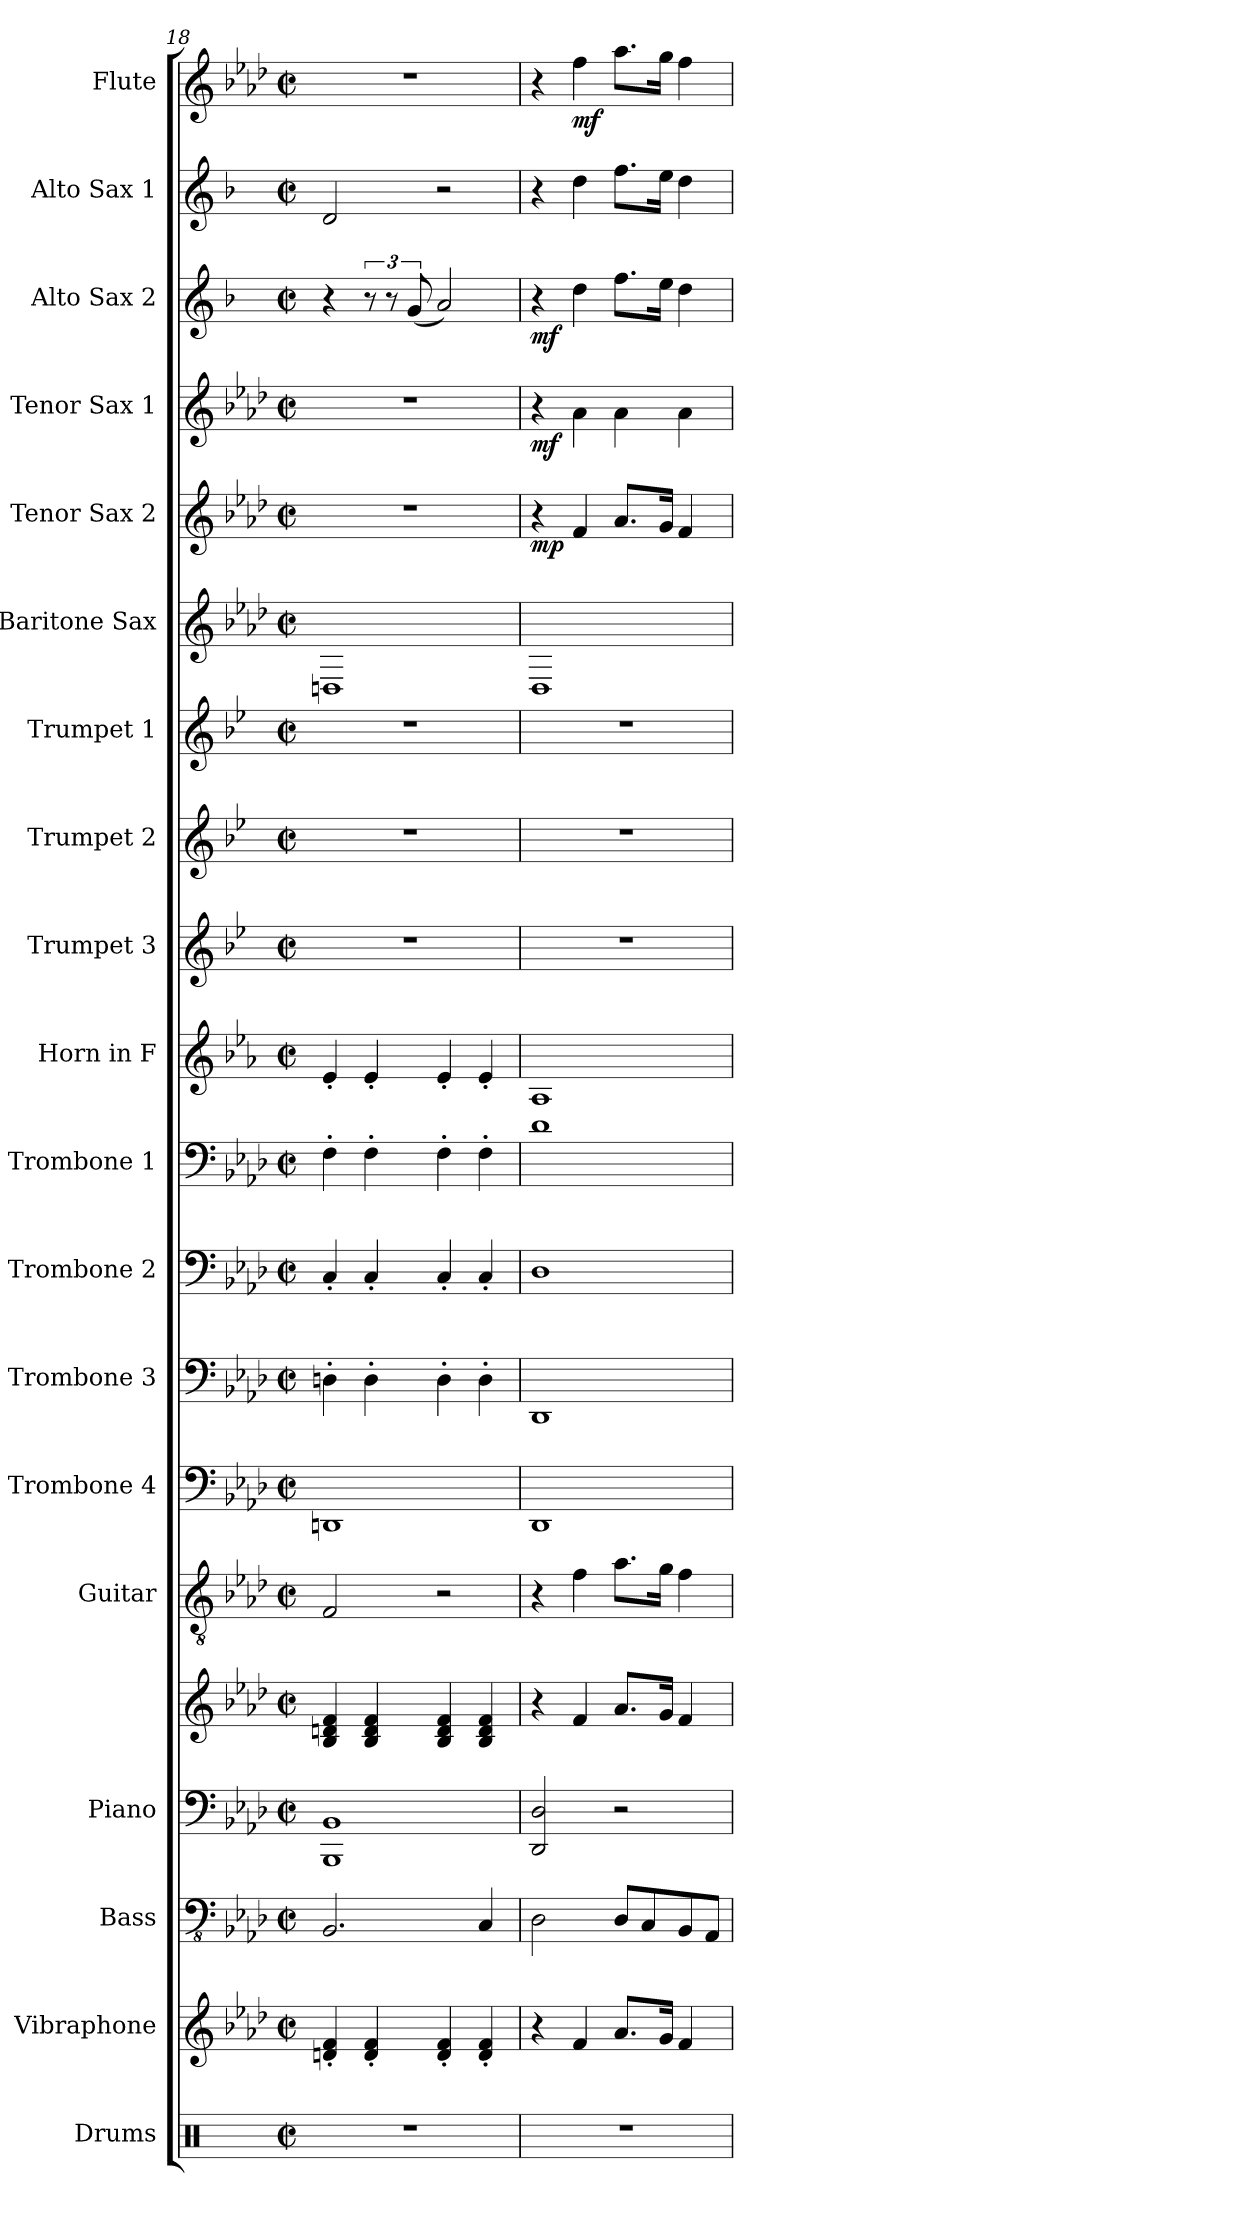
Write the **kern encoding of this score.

**kern	**kern	**kern	**kern	**kern	**kern	**kern	**kern	**kern	**kern	**kern	**kern	**kern	**kern	**kern	**kern	**dynam	**kern	**dynam	**kern	**dynam	**kern	**kern	**dynam
*part19	*part18	*part17	*part16	*part16	*part15	*part14	*part13	*part12	*part11	*part10	*part9	*part8	*part7	*part6	*part5	*part5	*part4	*part4	*part3	*part3	*part2	*part1	*part1
*staff20	*staff19	*staff18	*staff17	*staff16	*staff15	*staff14	*staff13	*staff12	*staff11	*staff10	*staff9	*staff8	*staff7	*staff6	*staff5	*staff5	*staff4	*staff4	*staff3	*staff3	*staff2	*staff1	*staff1
*I"Drums	*I"Vibraphone	*I"Bass	*I"Piano	*	*I"Guitar	*I"Trombone 4	*I"Trombone 3	*I"Trombone 2	*I"Trombone 1	*I"Horn in F	*I"Trumpet 3	*I"Trumpet 2	*I"Trumpet 1	*I"Baritone Sax	*I"Tenor Sax 2	*	*I"Tenor Sax 1	*	*I"Alto Sax 2	*	*I"Alto Sax 1	*I"Flute	*
*I'Drums	*I'Vib.	*I'Bass	*I'Piano	*	*I'Gtr.	*I'Tbn. 4	*I'Tbn. 3	*I'Tbn. 2	*I'Tbn. 1	*	*I'Tpt. 3	*I'Tpt. 2	*I'Tpt. 1	*I'Bari	*I'Tenor 2	*	*I'Tenor 1	*	*I'Alto 2	*	*I'Alto 1	*I'Fl.	*
*clefX	*clefG2	*clefFv4	*clefF4	*clefG2	*clefGv2	*clefF4	*clefF4	*clefF4	*clefF4	*clefG2	*clefG2	*clefG2	*clefG2	*clefG2	*clefG2	*	*clefG2	*	*clefG2	*	*clefG2	*clefG2	*
*	*	*	*	*	*	*	*	*	*	*ITrd4c7	*ITrd1c2	*ITrd1c2	*ITrd1c2	*ITrd12c21	*ITrd8c14	*	*ITrd8c14	*	*ITrd5c9	*	*ITrd5c9	*	*
*k[]	*k[b-e-a-d-]	*k[b-e-a-d-]	*k[b-e-a-d-]	*k[b-e-a-d-]	*k[b-e-a-d-]	*k[b-e-a-d-]	*k[b-e-a-d-]	*k[b-e-a-d-]	*k[b-e-a-d-]	*k[b-e-a-d-]	*k[b-e-a-d-]	*k[b-e-a-d-]	*k[b-e-a-d-]	*k[b-e-a-d-]	*k[b-e-a-d-]	*	*k[b-e-a-d-]	*	*k[b-e-a-d-]	*	*k[b-e-a-d-]	*k[b-e-a-d-]	*
*M2/2	*M2/2	*M2/2	*M2/2	*M2/2	*M2/2	*M2/2	*M2/2	*M2/2	*M2/2	*M2/2	*M2/2	*M2/2	*M2/2	*M2/2	*M2/2	*	*M2/2	*	*M2/2	*	*M2/2	*M2/2	*
*met(c|)	*met(c|)	*met(c|)	*met(c|)	*met(c|)	*met(c|)	*met(c|)	*met(c|)	*met(c|)	*met(c|)	*met(c|)	*met(c|)	*met(c|)	*met(c|)	*met(c|)	*met(c|)	*	*met(c|)	*	*met(c|)	*	*met(c|)	*met(c|)	*
=18	=18	=18	=18	=18	=18	=18	=18	=18	=18	=18	=18	=18	=18	=18	=18	=18	=18	=18	=18	=18	=18	=18	=18
1r	4dn/' 4f/'	2.BBB-/	1BBB- 1BB-	4B-/ 4dn/ 4f/	2F/	1DDn	4Dn'\	4C'/	4F'\	4A-'/	1r	1r	1r	1DDn	1r	.	1r	.	4r	.	2F/	1r	.
.	4d/' 4f/'	.	.	4B-/ 4d/ 4f/	.	.	4D'\	4C'/	4F'\	4A-'/	.	.	.	.	.	.	.	.	12r	.	.	.	.
.	.	.	.	.	.	.	.	.	.	.	.	.	.	.	.	.	.	.	12r	.	.	.	.
.	.	.	.	.	.	.	.	.	.	.	.	.	.	.	.	.	.	.	(12B-/	.	.	.	.
.	4d/' 4f/'	.	.	4B-/ 4d/ 4f/	2r	.	4D'\	4C'/	4F'\	4A-'/	.	.	.	.	.	.	.	.	2c/)	.	2r	.	.
.	4d/' 4f/'	4CC/	.	4B-/ 4d/ 4f/	.	.	4D'\	4C'/	4F'\	4A-'/	.	.	.	.	.	.	.	.	.	.	.	.	.
=19	=19	=19	=19	=19	=19	=19	=19	=19	=19	=19	=19	=19	=19	=19	=19	=19	=19	=19	=19	=19	=19	=19	=19
!	!	!	!	!	!	!	!	!	!	!	!	!	!	!	!	!LO:DY:b	!	!LO:DY:b	!	!LO:DY:b	!	!	!
1r	4r	2DD-\	2DD-/ 2D-/	4r	4r	1DD-	1DD-	1D-	1d-	1D-	1r	1r	1r	1DD-	4r	mp	4r	mf	4r	mf	4r	4r	.
!	!	!	!	!	!	!	!	!	!	!	!	!	!	!	!	!	!	!	!	!	!	!	!LO:DY:b
.	4f/	.	.	4f/	4f\	.	.	.	.	.	.	.	.	.	4F/	.	4A-\	.	4f\	.	4f\	4ff\	mf
.	8.a-/L	8DD-/L	2r	8.a-/L	8.a-\L	.	.	.	.	.	.	.	.	.	8.A-/L	.	4A-\	.	8.a-\L	.	8.a-\L	8.aa-\L	.
.	.	8CC/	.	.	.	.	.	.	.	.	.	.	.	.	.	.	.	.	.	.	.	.	.
.	16g/Jk	.	.	16g/Jk	16g\Jk	.	.	.	.	.	.	.	.	.	16G/Jk	.	.	.	16g\Jk	.	16g\Jk	16gg\Jk	.
.	4f/	8BBB-/	.	4f/	4f\	.	.	.	.	.	.	.	.	.	4F/	.	4A-\	.	4f\	.	4f\	4ff\	.
.	.	8AAA-/J	.	.	.	.	.	.	.	.	.	.	.	.	.	.	.	.	.	.	.	.	.
=	=	=	=	=	=	=	=	=	=	=	=	=	=	=	=	=	=	=	=	=	=	=	=
*-	*-	*-	*-	*-	*-	*-	*-	*-	*-	*-	*-	*-	*-	*-	*-	*-	*-	*-	*-	*-	*-	*-	*-
